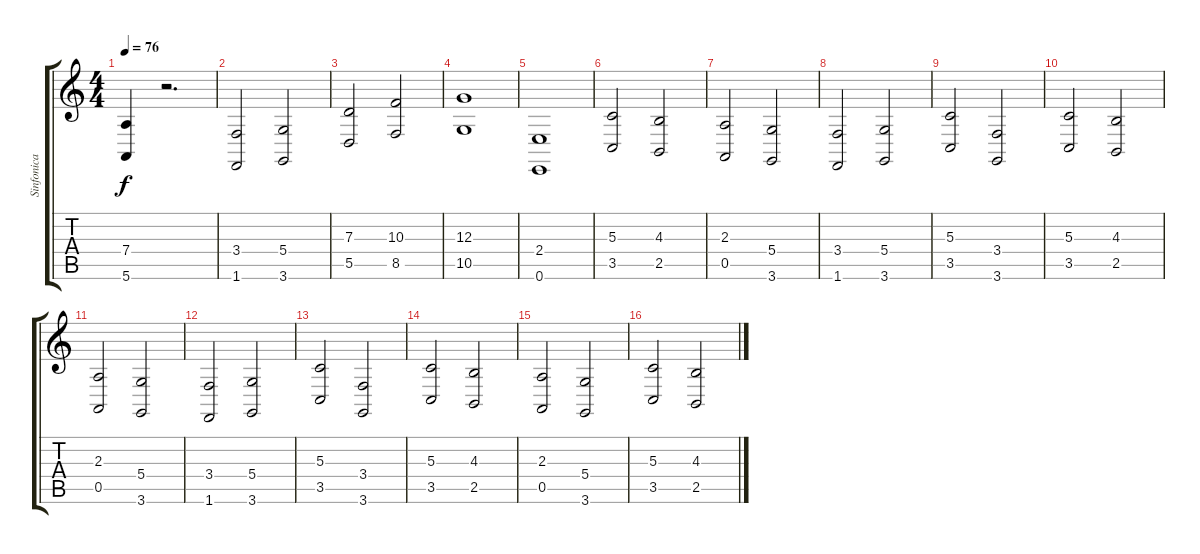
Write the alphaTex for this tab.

\track ("Sinfonica" "Sinfonica") {instrument stringensemble1}
\staff {score tabs}
\tuning (E4 B3 G3 D3 A2 E2) {hide}
\ts (4 4)
\tempo 76
\clef g2
\ks c
(7.4{t} 5.6{t}).4{dy f} r.2{d} |
(3.4 1.6).2 (5.4 3.6).2 |
(7.3 5.5).2 (10.3 8.5).2 |
(12.3 10.5).1 |
(2.4 0.6).1 |
(5.3 3.5).2 (4.3 2.5).2 |
(2.3 0.5).2 (5.4 3.6).2 |
(3.4 1.6).2 (5.4 3.6).2 |
(5.3 3.5).2 (3.4 3.6).2 |
(5.3 3.5).2 (4.3 2.5).2 |
(2.3 0.5).2 (5.4 3.6).2 |
(3.4 1.6).2 (5.4 3.6).2 |
(5.3 3.5).2 (3.4 3.6).2 |
(5.3 3.5).2 (4.3 2.5).2 |
(2.3 0.5).2 (5.4 3.6).2 |
(5.3 3.5).2 (4.3 2.5).2
